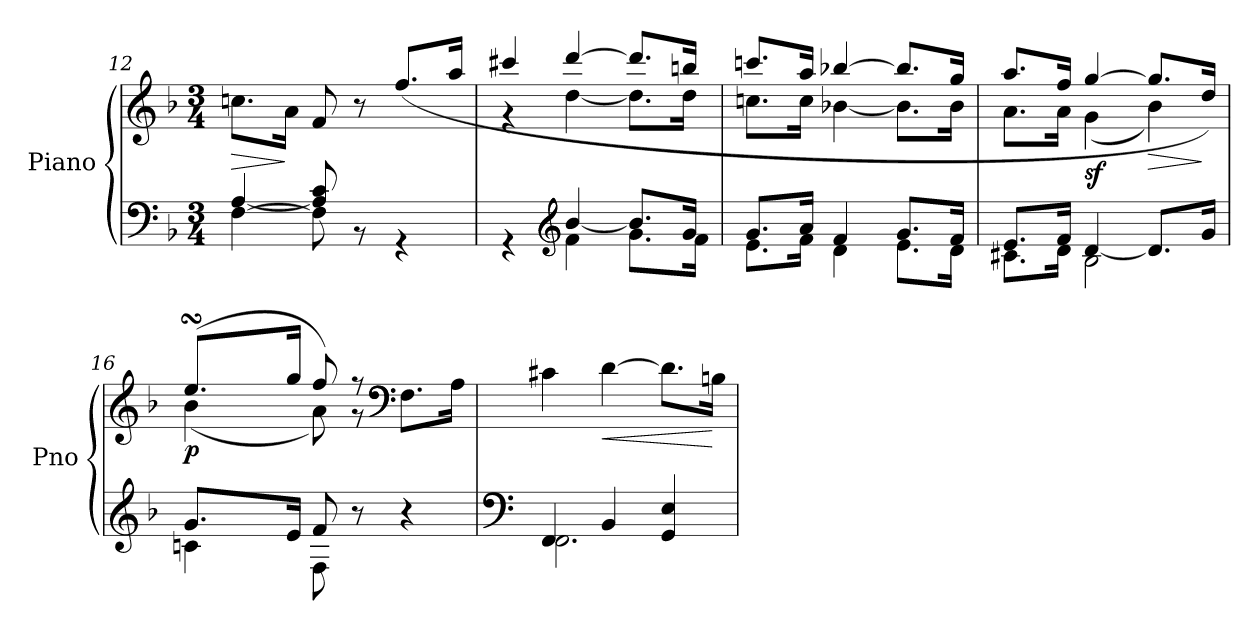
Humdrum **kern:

**kern	**kern	**dynam
*part1	*part1	*part1
*staff2	*staff1	*staff1/2
*I"Piano	*	*
*I'Pno	*	*
*clefF4	*clefG2	*
*k[b-]	*k[b-]	*
*M3/4	*M3/4	*
=12	=12	=12
*^	*	*
*	*^	*	*
!	!	!	!	!LO:HP:b
2.ryy	[4A/	[4F\	8.ccn\L	>
.	.	.	16a\Jk	]
.	8A/] 8c/	8F\]	8f/	.
.	8r	4.ryy	8r	.
.	4r	.	(8.ff/L	.
.	.	.	16aa/Jk	.
=13	=13	=13	=13	=13
*	*	*	*^	*
2.ryy	4r	4ryy	4ccc#X/	4r	.
*clefG2	*	*	*	*	*
!	!	!	!	!	!LO:DY:b
.	[4b-/	4f\	[4ddd/	[4dd\	other-dynamics
.	8.b-/L]	8.g\L	8.ddd/L]	8.dd\L]	.
.	16g/Jk	16f\Jk	16bbn/Jk	16dd\Jk	.
=14	=14	=14	=14	=14	=14
2.ryy	8.g/L	8.e\L	8.cccn/L	8.ccn\L	.
.	16a/Jk	16f\Jk	16aa/Jk	16cc\Jk	.
.	4f/	4d\	[4bb-X/	[4b-X\	.
.	8.g/L	8.e\L	8.bb-/L]	8.b-\L]	.
.	16f/Jk	16d\Jk	16gg/Jk	16b-\Jk	.
=15	=15	=15	=15	=15	=15
2.ryy	8.e/L	8.c#X\L	8.aa/L	8.a\L	.
.	16f/Jk	16d\Jk	16ff/Jk	16a\Jk	.
!	!	!	!	!	!LO:DY:b
.	[4d/	2B-\	[4gg/	(4g\	sf
!	!	!	!	!	!LO:HP:b
.	8.d/L]	.	8.gg/L]	4b-\)	>
.	16g/Jk	.	16dd/Jk)	.	]
!!LO:LB:g=z
=16	=16	=16	=16	=16	=16
*	*	*	*	*^	*
!	!	!	!	!	!	!LO:DY:b
16ryy	8.g/L	4cn\	(8.eesSsS/L	(4b-\	16ryy	p
8ryy	.	.	.	.	32ffLLLyy	.
.	.	.	.	.	32eeyy	.
.	.	.	.	.	32ddyy	.
.	.	.	.	.	32eeJJJyy	.
2ryy	16e/Jk	.	16gg/Jk	.	2ryy	.
.	8f/	8F\	8ff/)	8a\)	.	.
.	8r	4.ryy	8r	8r	.	.
*	*	*	*clefF4	*	*	*
.	4r	.	8.F\L	4ryy	.	.
16ryy	.	.	16A\Jk	.	16ryy	.
*	*	*	*v	*v	*v	*
=17	=17	=17	=17	=17
*clefF4	*	*	*	*
2.ryy	4FF/	2.FF\	4c#X\	.
!	!	!	!	!LO:HP:b
.	4BB-/	.	[4d\	<
.	4GG/ 4E/	.	8.d\L]	.
.	.	.	16Bn\Jk	[
*v	*v	*v	*	*
=	=	=
*-	*-	*-
